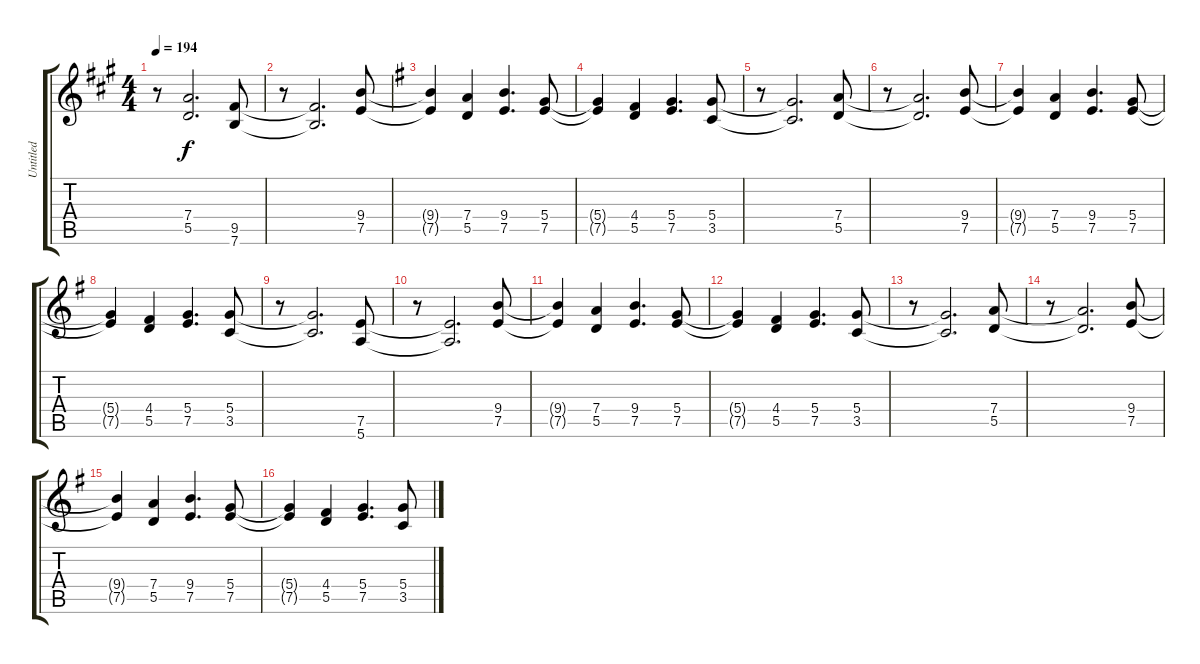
\track ("Untitled" "Untitled") {instrument distortionguitar}
\staff {score tabs}
\tuning (E4 B3 G3 D3 A2 E2) {hide}
\ts (4 4)
\tempo 194
\clef g2
\ks a
r.8{dy f} (7.4{t} 5.5{t}).2{d} (9.5 7.6).8 |
r.8 (9.5{t} 7.6{t}).2{d} (9.4 7.5).8 |
\ks g
(9.4{t} 7.5{t}).4 (7.4 5.5).4 (9.4 7.5).4{d} (5.4 7.5).8 |
(5.4{t} 7.5{t}).4 (4.4 5.5).4 (5.4 7.5).4{d} (5.4 3.5).8 |
r.8 (5.4{t} 3.5{t}).2{d} (7.4 5.5).8 |
r.8 (7.4{t} 5.5{t}).2{d} (9.4 7.5).8 |
(9.4{t} 7.5{t}).4 (7.4 5.5).4 (9.4 7.5).4{d} (5.4 7.5).8 |
(5.4{t} 7.5{t}).4 (4.4 5.5).4 (5.4 7.5).4{d} (5.4 3.5).8 |
r.8 (5.4{t} 3.5{t}).2{d} (7.5 5.6).8 |
r.8 (7.5{t} 5.6{t}).2{d} (9.4 7.5).8 |
(9.4{t} 7.5{t}).4 (7.4 5.5).4 (9.4 7.5).4{d} (5.4 7.5).8 |
(5.4{t} 7.5{t}).4 (4.4 5.5).4 (5.4 7.5).4{d} (5.4 3.5).8 |
r.8 (5.4{t} 3.5{t}).2{d} (7.4 5.5).8 |
r.8 (7.4{t} 5.5{t}).2{d} (9.4 7.5).8 |
(9.4{t} 7.5{t}).4 (7.4 5.5).4 (9.4 7.5).4{d} (5.4 7.5).8 |
(5.4{t} 7.5{t}).4 (4.4 5.5).4 (5.4 7.5).4{d} (5.4 3.5).8
